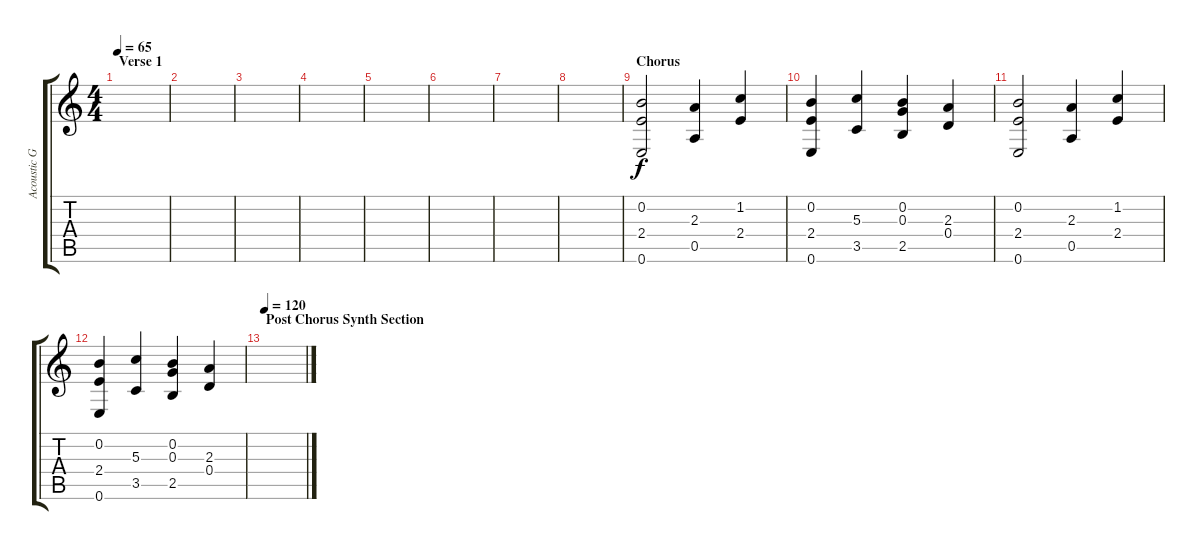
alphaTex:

\track ("Acoustic Guitar (Rhythm 1)" "Acoustic G") {instrument electricguitarclean}
\staff {score tabs}
\tuning (E4 B3 G3 D3 A2 E2) {hide}
\ts (4 4)
\section ("" "Verse 1")
\tempo 65
\clef g2
\ks c
|
|
|
|
|
|
|
|
\section ("" "Chorus")
(0.2 2.4 0.6).2 (2.3 0.5).4 (1.2 2.4).4 |
(0.2 2.4 0.6).4 (5.3 3.5).4 (0.2 0.3 2.5).4 (2.3 0.4).4 |
(0.2 2.4 0.6).2 (2.3 0.5).4 (1.2 2.4).4 |
(0.2 2.4 0.6).4 (5.3 3.5).4 (0.2 0.3 2.5).4 (2.3 0.4).4 |
\section ("" "Post Chorus Synth Section")
\tempo 120
